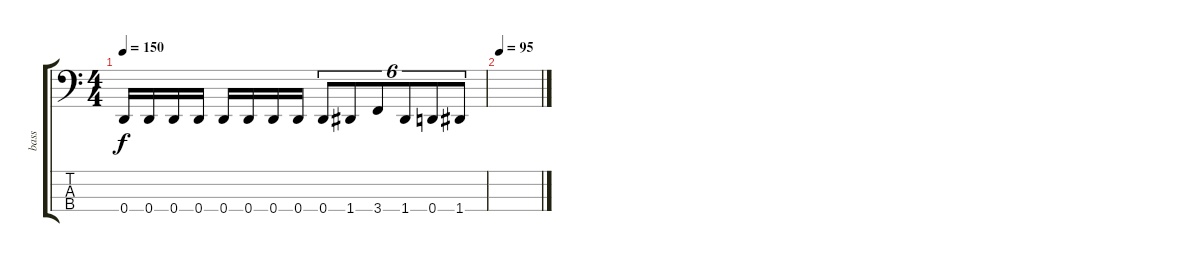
\track ("bass" "bass") {instrument electricbasspick}
\staff {score tabs}
\tuning (F2 C2 G1 D1) {hide}
\ts (4 4)
\tempo 150
\clef f4
\ks c
0.4.16{dy f} 0.4.16 0.4.16 0.4.16 0.4.16 0.4.16 0.4.16 0.4.16 0.4.8{tu (6 4)} 1.4.8{tu (6 4)} 3.4.8{tu (6 4)} 1.4.8{tu (6 4)} 0.4.8{tu (6 4)} 1.4.8{tu (6 4)} |
\tempo 95
